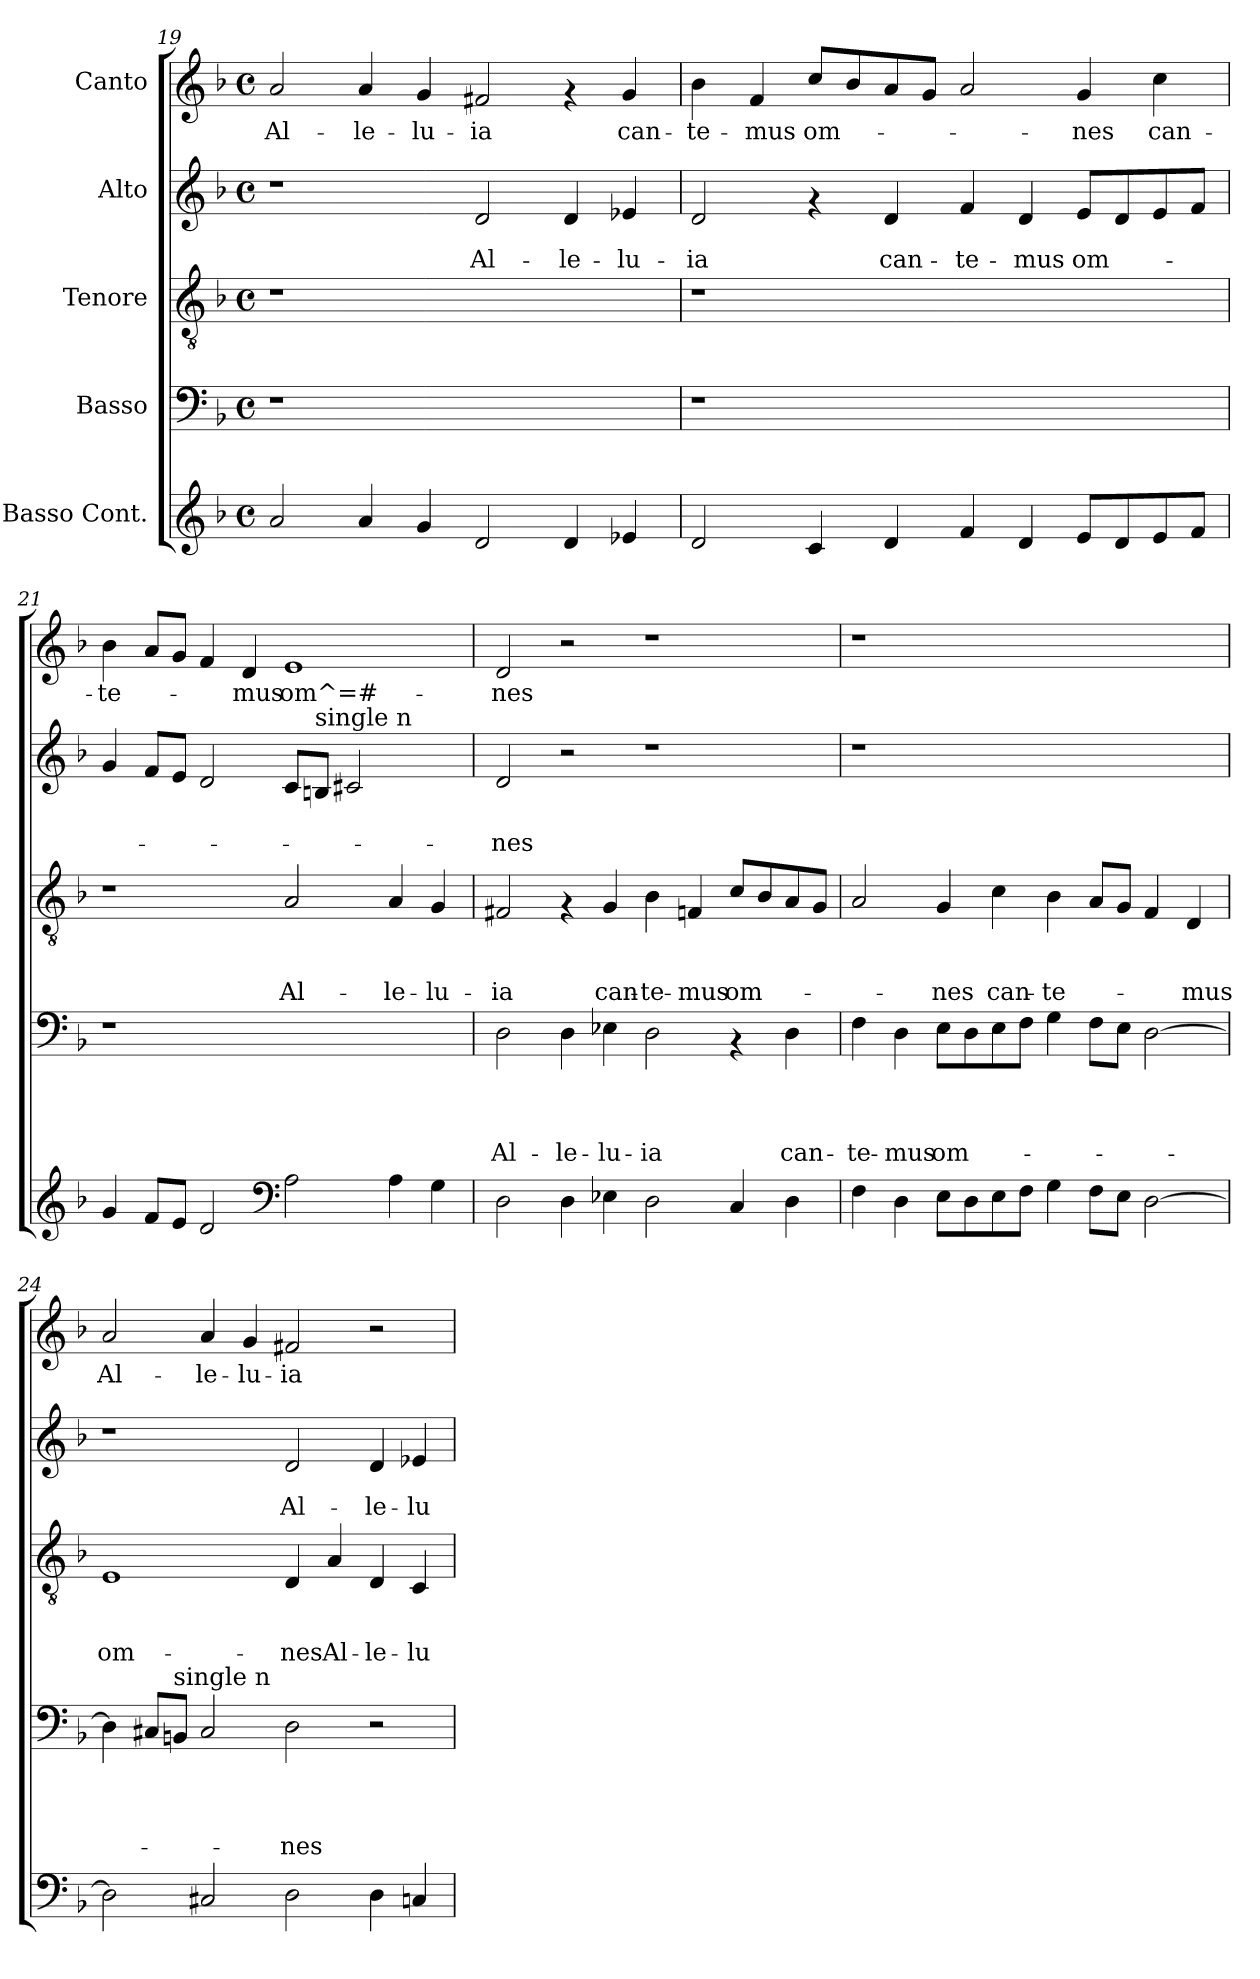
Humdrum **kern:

**kern	**kern	**text	**text	**text	**text	**kern	**text	**text	**text	**kern	**text	**text	**kern	**text
*part5	*part4	*part4	*part4	*part4	*part4	*part3	*part3	*part3	*part3	*part2	*part2	*part2	*part1	*part1
*staff5	*staff4	*staff4	*staff4	*staff4	*staff4	*staff3	*staff3	*staff3	*staff3	*staff2	*staff2	*staff2	*staff1	*staff1
*I"Basso Cont.	*I"Basso	*	*	*	*	*I"Tenore	*	*	*	*I"Alto	*	*	*I"Canto	*
*clefG2	*clefF4	*	*	*	*	*clefGv2	*	*	*	*clefG2	*	*	*clefG2	*
*ITrd7c12	*	*	*	*	*	*	*	*	*	*	*	*	*	*
*k[b-]	*k[b-]	*	*	*	*	*k[b-]	*	*	*	*k[b-]	*	*	*k[b-]	*
*F:	*F:	*	*	*	*	*F:	*	*	*	*F:	*	*	*F:	*
*M4/4	*M4/4	*	*	*	*	*M4/4	*	*	*	*M4/4	*	*	*M4/4	*
*met(c)	*met(c)	*	*	*	*	*met(c)	*	*	*	*met(c)	*	*	*met(c)	*
=19	=19	=19	=19	=19	=19	=19	=19	=19	=19	=19	=19	=19	=19	=19
!	!	!	!	!	!	!	!	!	!	!	!	!	!	!LO:LY:b
2A/	1r	.	.	.	.	1r	.	.	.	1r	.	.	2a/	Al-
!	!	!	!	!	!	!	!	!	!	!	!	!	!	!LO:LY:b
4A/	.	.	.	.	.	.	.	.	.	.	.	.	4a/	-le-
!	!	!	!	!	!	!	!	!	!	!	!	!	!	!LO:LY:b
4G/	.	.	.	.	.	.	.	.	.	.	.	.	4g/	-lu-
!	!	!	!	!	!	!	!	!	!	!	!	!LO:LY:b	!	!LO:LY:b
2D/	1ryy	.	.	.	.	1ryy	.	.	.	2d/	.	Al-	2f#X/	-ia
!	!	!	!	!	!	!	!	!	!	!	!	!LO:LY:b	!	!
4D/	.	.	.	.	.	.	.	.	.	4d/	.	-le-	4rf	.
!	!	!	!	!	!	!	!	!	!	!	!	!LO:LY:b	!	!LO:LY:b
4E-X/	.	.	.	.	.	.	.	.	.	4e-X/	.	-lu-	4g/	can-
!!LO:PB:g=z
=20	=20	=20	=20	=20	=20	=20	=20	=20	=20	=20	=20	=20	=20	=20
!	!	!	!	!	!	!	!	!	!	!	!	!LO:LY:b	!	!LO:LY:b
2D/	1r	.	.	.	.	1r	.	.	.	2d/	.	-ia	4b-\	-te-
!	!	!	!	!	!	!	!	!	!	!	!	!	!	!LO:LY:b
.	.	.	.	.	.	.	.	.	.	.	.	.	4f/	-mus
!	!	!	!	!	!	!	!	!	!	!	!	!	!	!LO:LY:b
4C/	.	.	.	.	.	.	.	.	.	4rf	.	.	8cc/L	om-
.	.	.	.	.	.	.	.	.	.	.	.	.	8b-/	.
!	!	!	!	!	!	!	!	!	!	!	!	!LO:LY:b	!	!
4D/	.	.	.	.	.	.	.	.	.	4d/	.	can-	8a/	.
.	.	.	.	.	.	.	.	.	.	.	.	.	8g/J	.
!	!	!	!	!	!	!	!	!	!	!	!	!LO:LY:b	!	!
4F/	1ryy	.	.	.	.	1ryy	.	.	.	4f/	.	-te-	2a/	.
!	!	!	!	!	!	!	!	!	!	!	!	!LO:LY:b	!	!
4D/	.	.	.	.	.	.	.	.	.	4d/	.	-mus	.	.
!	!	!	!	!	!	!	!	!	!	!	!	!LO:LY:b	!	!LO:LY:b
8E/L	.	.	.	.	.	.	.	.	.	8e/L	.	om-	4g/	-nes
8D/	.	.	.	.	.	.	.	.	.	8d/	.	.	.	.
!	!	!	!	!	!	!	!	!	!	!	!	!	!	!LO:LY:b
8E</	.	.	.	.	.	.	.	.	.	8e/	.	.	4cc\	can-
8F/J	.	.	.	.	.	.	.	.	.	8f/J	.	.	.	.
=21	=21	=21	=21	=21	=21	=21	=21	=21	=21	=21	=21	=21	=21	=21
!	!	!	!	!	!	!	!	!	!	!	!	!	!	!LO:LY:b
4G/	1r	.	.	.	.	1r	.	.	.	4g/	.	.	4b-\	-te-
8F/L	.	.	.	.	.	.	.	.	.	8f/L	.	.	8a/L	.
8E/J	.	.	.	.	.	.	.	.	.	8e/J	.	.	8g/J	.
2D/	.	.	.	.	.	.	.	.	.	2d/	.	.	4f/	.
!	!	!	!	!	!	!	!	!	!	!	!	!	!	!LO:LY:b
.	.	.	.	.	.	.	.	.	.	.	.	.	4d/	-mus
*clefF4	*	*	*	*	*	*	*	*	*	*	*	*	*	*
!	!	!	!	!	!	!	!	!	!LO:LY:b	!	!	!	!	!LO:LY:b
2AA\	1ryy	.	.	.	.	2A/	.	.	Al-	8c/L	.	.	1e	om^=#-
!	!	!	!	!	!	!	!	!	!	!LO:TX:a:t=single n	!	!	!	!
.	.	.	.	.	.	.	.	.	.	8B/J	.	.	.	.
.	.	.	.	.	.	.	.	.	.	2c#X/	.	.	.	.
!	!	!	!	!	!	!	!	!	!LO:LY:b	!	!	!	!	!
4AA\	.	.	.	.	.	4A/	.	.	-le-	.	.	.	.	.
!	!	!	!	!	!	!	!	!	!LO:LY:b	!	!	!	!	!
4GG\	.	.	.	.	.	4G/	.	.	-lu-	4ryy	.	.	.	.
!!LO:PB:g=z
=22	=22	=22	=22	=22	=22	=22	=22	=22	=22	=22	=22	=22	=22	=22
!	!	!	!	!	!LO:LY:b	!	!	!	!LO:LY:b	!	!	!LO:LY:b	!	!LO:LY:b
2DD\	2D\	.	.	.	Al-	2F#X/	.	.	-ia	2d/	.	-nes	2d/	-nes
!	!	!	!	!	!LO:LY:b	!	!	!	!	!	!	!	!	!
4DD\	4D\	.	.	.	-le-	4rF	.	.	.	2r	.	.	2r	.
!	!	!	!	!	!LO:LY:b	!	!	!	!LO:LY:b	!	!	!	!	!
4EE-X\	4E-X\	.	.	.	-lu-	4G/	.	.	can-	.	.	.	.	.
!	!	!	!	!	!LO:LY:b	!	!	!	!LO:LY:b	!	!	!	!	!
2DD\	2D\	.	.	.	-ia	4B-\	.	.	-te-	1r	.	.	1r	.
!	!	!	!	!	!	!	!	!	!LO:LY:b	!	!	!	!	!
.	.	.	.	.	.	4Fn/	.	.	-mus	.	.	.	.	.
!	!	!	!	!	!	!	!	!	!LO:LY:b	!	!	!	!	!
4CC/	4rAA	.	.	.	.	8c/L	.	.	om-	.	.	.	.	.
.	.	.	.	.	.	8B-/	.	.	.	.	.	.	.	.
!	!	!	!	!	!LO:LY:b	!	!	!	!	!	!	!	!	!
4DD\	4D\	.	.	.	can-	8A/	.	.	.	.	.	.	.	.
.	.	.	.	.	.	8G/J	.	.	.	.	.	.	.	.
=23	=23	=23	=23	=23	=23	=23	=23	=23	=23	=23	=23	=23	=23	=23
!	!	!	!	!	!LO:LY:b	!	!	!	!	!	!	!	!	!
4FF\	4F\	.	.	.	-te-	2A/	.	.	.	1r	.	.	1r	.
!	!	!	!	!	!LO:LY:b	!	!	!	!	!	!	!	!	!
4DD\	4D\	.	.	.	-mus	.	.	.	.	.	.	.	.	.
!	!	!	!	!	!LO:LY:b	!	!	!	!LO:LY:b	!	!	!	!	!
8EE\L	8E\L	.	.	.	om-	4G/	.	.	-nes	.	.	.	.	.
8DD\	8D\	.	.	.	.	.	.	.	.	.	.	.	.	.
!	!	!	!	!	!	!	!	!	!LO:LY:b	!	!	!	!	!
8EE\	8E\	.	.	.	.	4c\	.	.	can-	.	.	.	.	.
8FF\J	8F\J	.	.	.	.	.	.	.	.	.	.	.	.	.
!	!	!	!	!	!	!	!	!	!LO:LY:b	!	!	!	!	!
4GG\	4G\	.	.	.	.	4B-\	.	.	-te-	1ryy	.	.	1ryy	.
8FF\L	8F\L	.	.	.	.	8A/L	.	.	.	.	.	.	.	.
8EE\J	8E\J	.	.	.	.	8G/J	.	.	.	.	.	.	.	.
[<2DD\	[<2D\	.	.	.	.	4F/	.	.	.	.	.	.	.	.
!	!	!	!	!	!	!	!	!	!LO:LY:b	!	!	!	!	!
.	.	.	.	.	.	4D/	.	.	-mus	.	.	.	.	.
!!LO:LB:g=z
=24	=24	=24	=24	=24	=24	=24	=24	=24	=24	=24	=24	=24	=24	=24
!	!	!	!	!	!	!	!	!	!LO:LY:b	!	!	!	!	!LO:LY:b
2DD\]	4D\]	.	.	.	.	1E	.	.	om-	1r	.	.	2a/	Al-
.	8C#X/L	.	.	.	.	.	.	.	.	.	.	.	.	.
!	!LO:TX:a:t=single n	!	!	!	!	!	!	!	!	!	!	!	!	!
.	8BB/J	.	.	.	.	.	.	.	.	.	.	.	.	.
!	!	!	!	!	!	!	!	!	!	!	!	!	!	!LO:LY:b
2CC#X/	2C#/	.	.	.	.	.	.	.	.	.	.	.	4a/	-le-
!	!	!	!	!	!	!	!	!	!	!	!	!	!	!LO:LY:b
.	.	.	.	.	.	.	.	.	.	.	.	.	4g/	-lu-
!	!	!	!	!	!LO:LY:b	!	!	!	!LO:LY:b	!	!	!LO:LY:b	!	!LO:LY:b
2DD\	2D\	.	.	.	-nes	4D/	.	.	-nes	2d/	.	Al-	2f#X/	-ia
!	!	!	!	!	!	!	!	!	!LO:LY:b	!	!	!	!	!
.	.	.	.	.	.	4A/	.	.	Al-	.	.	.	.	.
!	!	!	!	!	!	!	!	!	!LO:LY:b	!	!	!LO:LY:b	!	!
4DD\	2r	.	.	.	.	4D/	.	.	-le-	4d/	.	-le-	2r	.
!	!	!	!	!	!	!	!	!	!LO:LY:b	!	!	!LO:LY:b	!	!
4CCn/	.	.	.	.	.	4C/	.	.	-lu-	4e-X/	.	-lu-	.	.
=	=	=	=	=	=	=	=	=	=	=	=	=	=	=
*-	*-	*-	*-	*-	*-	*-	*-	*-	*-	*-	*-	*-	*-	*-
